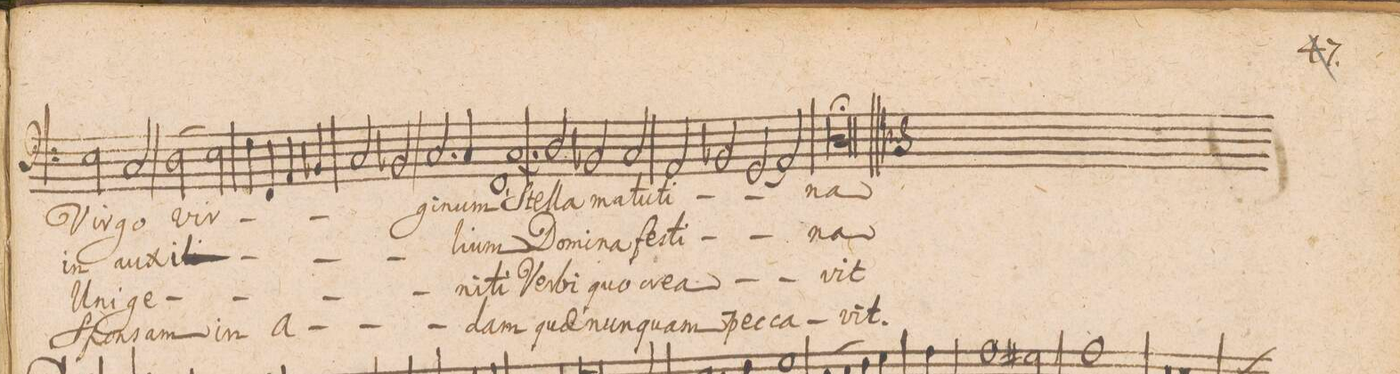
**kern	**text	**text	**text	**text
*I"BASSVS.	*	*	*	*
*clefF4	*	*	*	*
*k[]	*	*	*	*
*met(C|)	*	*	*	*
*M2/1	*	*	*	*
2E\	Vir-	in	Uni-	Spon-
2C/	-go	au-	ge-	-sam
(>2D\	vir-	-xi[[li]]-	.	.
2E\)	.	.	.	in
=9-	=9-	=9-	=9-	=9-
4F\	.	.	.	a-
4FF/	.	.	.	.
4AA/	.	.	.	.
4BB-X/	.	.	.	.
2C/	.	.	.	.
2BB-X/	.	.	.	.
=10-	=10-	=10-	=10-	=10-
2.C/	-gi-	.	.	.
4C/	-num	-lium	-ni-	.
1FF,	.	.	-ti	-dam
=11-	=11-	=11-	=11-	=11-
[<1C	Stel-	Do-	Ver-	quae
2C]	.	.	.	.
2D/	-la	-mi-	-bi	nun-
=12-	=12-	=12-	=12-	=12-
2BB-X/	ma-	-na	quo	-quam
2C/	-tu-	fe-	crea-	.
2AA/	-ti-	-sti-	.	pec-
2BB-X/	.	.	.	.
=13-	=13-	=13-	=13-	=13-
(<2GG/	.	.	.	-ca-
2AA/)	.	.	.	.
0D;>	-na	-na	-vit	-vit.
==	==	==	==	==
*-	*-	*-	*-	*-
